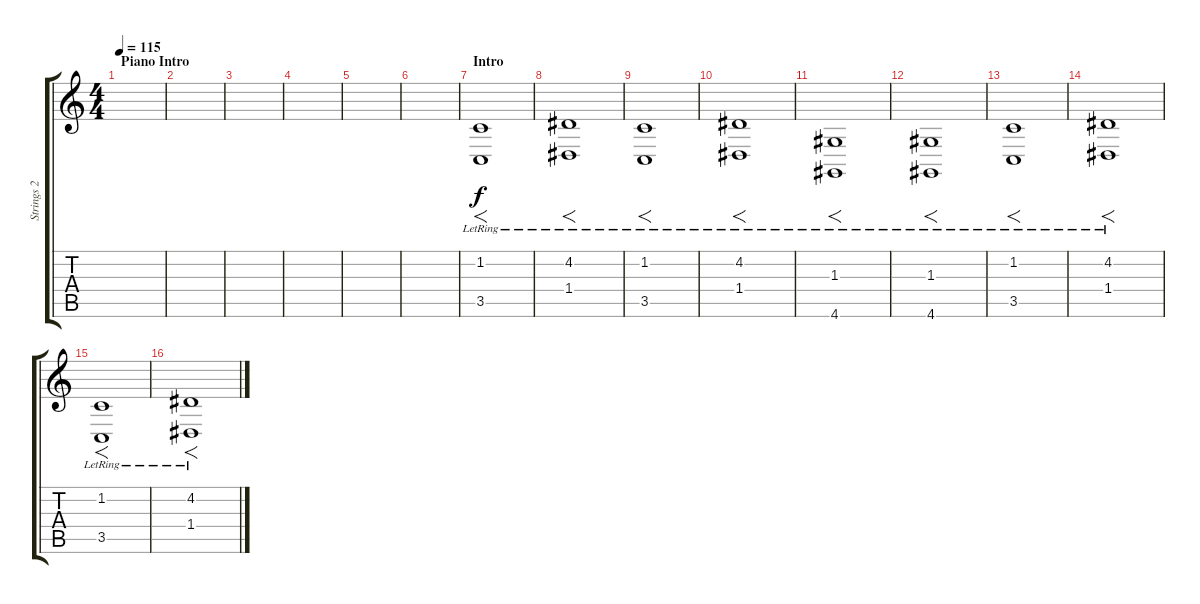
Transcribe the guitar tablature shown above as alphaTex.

\track ("Strings 2" "Strings 2") {instrument stringensemble2}
\staff {score tabs}
\tuning (E4 B3 G3 D3 A2 E2) {hide}
\ts (4 4)
\section ("" "Piano Intro")
\tempo 115
\clef g2
\ks c
|
|
|
|
|
|
\section ("" "Intro")
(1.2{lr} 3.5{lr}).1{f} |
(4.2{lr} 1.4{lr}).1{f} |
(1.2{lr} 3.5{lr}).1{f} |
(4.2{lr} 1.4{lr}).1{f} |
(1.3{lr} 4.6{lr}).1{f} |
(1.3{lr} 4.6{lr}).1{f} |
(1.2{lr} 3.5{lr}).1{f} |
(4.2{lr} 1.4{lr}).1{f} |
(1.2{lr} 3.5{lr}).1{f} |
(4.2{lr} 1.4{lr}).1{f}
